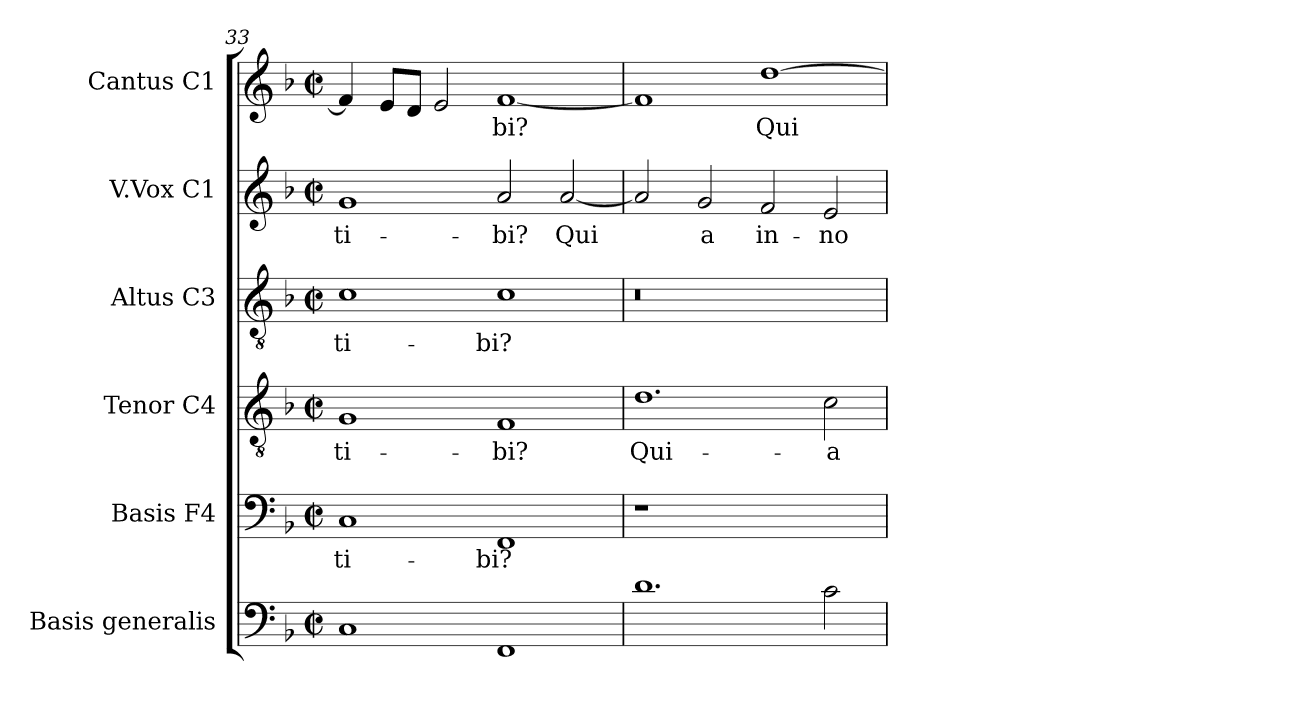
**kern	**kern	**text	**kern	**text	**kern	**text	**kern	**text	**kern	**text
*part6	*part5	*part5	*part4	*part4	*part3	*part3	*part2	*part2	*part1	*part1
*staff6	*staff5	*staff5	*staff4	*staff4	*staff3	*staff3	*staff2	*staff2	*staff1	*staff1
*I"Basis  generalis	*I"Basis  F4	*	*I"Tenor  C4	*	*I"Altus  C3	*	*I"V.Vox  C1	*	*I"Cantus  C1	*
*	*I'B	*	*I'T	*	*I'A	*	*	*	*I'C	*
*clefF4	*clefF4	*	*clefGv2	*	*clefGv2	*	*clefG2	*	*clefG2	*
*k[b-]	*k[b-]	*	*k[b-]	*	*k[b-]	*	*k[b-]	*	*k[b-]	*
*F:	*F:	*	*F:	*	*F:	*	*F:	*	*F:	*
*M2/2	*M2/2	*	*M2/2	*	*M2/2	*	*M2/2	*	*M2/2	*
*met(c|)	*met(c|)	*	*met(c|)	*	*met(c|)	*	*met(c|)	*	*met(c|)	*
=33	=33	=33	=33	=33	=33	=33	=33	=33	=33	=33
!	!	!LO:LY:b:cj	!	!LO:LY:b:cj	!	!LO:LY:b:cj	!	!LO:LY:b:cj	!	!LO:LY:b:cj
1C	1C	ti-	1G	ti-	1c	ti-	1g	ti-	4f/]	--
!	!	!	!	!	!	!	!	!	!	!LO:LY:b:cj
.	.	.	.	.	.	.	.	.	8e/L	--
!	!	!	!	!	!	!	!	!	!	!LO:LY:b:cj
.	.	.	.	.	.	.	.	.	8d/J	--
!	!	!	!	!	!	!	!	!	!	!LO:LY:b:cj
.	.	.	.	.	.	.	.	.	2e/	--
!	!	!LO:LY:b:cj	!	!LO:LY:b:cj	!	!LO:LY:b:cj	!	!LO:LY:b:cj	!	!LO:LY:b:cj
1FF	1FF	-bi?	1F	-bi?	1c	-bi?	2a/	-bi?	[<1f	-bi?
!	!	!	!	!	!	!	!	!LO:LY:b:cj	!	!
.	.	.	.	.	.	.	[<2a/	Qui-	.	.
=34	=34	=34	=34	=34	=34	=34	=34	=34	=34	=34
!	!	!	!	!LO:LY:b:cj	!	!	!	!LO:LY:b:cj	!	!LO:LY:b:cj
1.d	1r	.	1.d	Qui-	0r	.	2a/]	--	1f]	.
!	!	!	!	!	!	!	!	!LO:LY:b:cj	!	!
.	.	.	.	.	.	.	2g/	-a	.	.
!	!	!	!	!	!	!	!	!LO:LY:b:cj	!	!LO:LY:b:cj
.	1ryy	.	.	.	.	.	2f/	in-	[<1dd	Qui-
!	!	!	!	!LO:LY:b:cj	!	!	!	!LO:LY:b:cj	!	!
2c\	.	.	2c\	-a	.	.	2e/	-no-	.	.
=	=	=	=	=	=	=	=	=	=	=
*-	*-	*-	*-	*-	*-	*-	*-	*-	*-	*-
